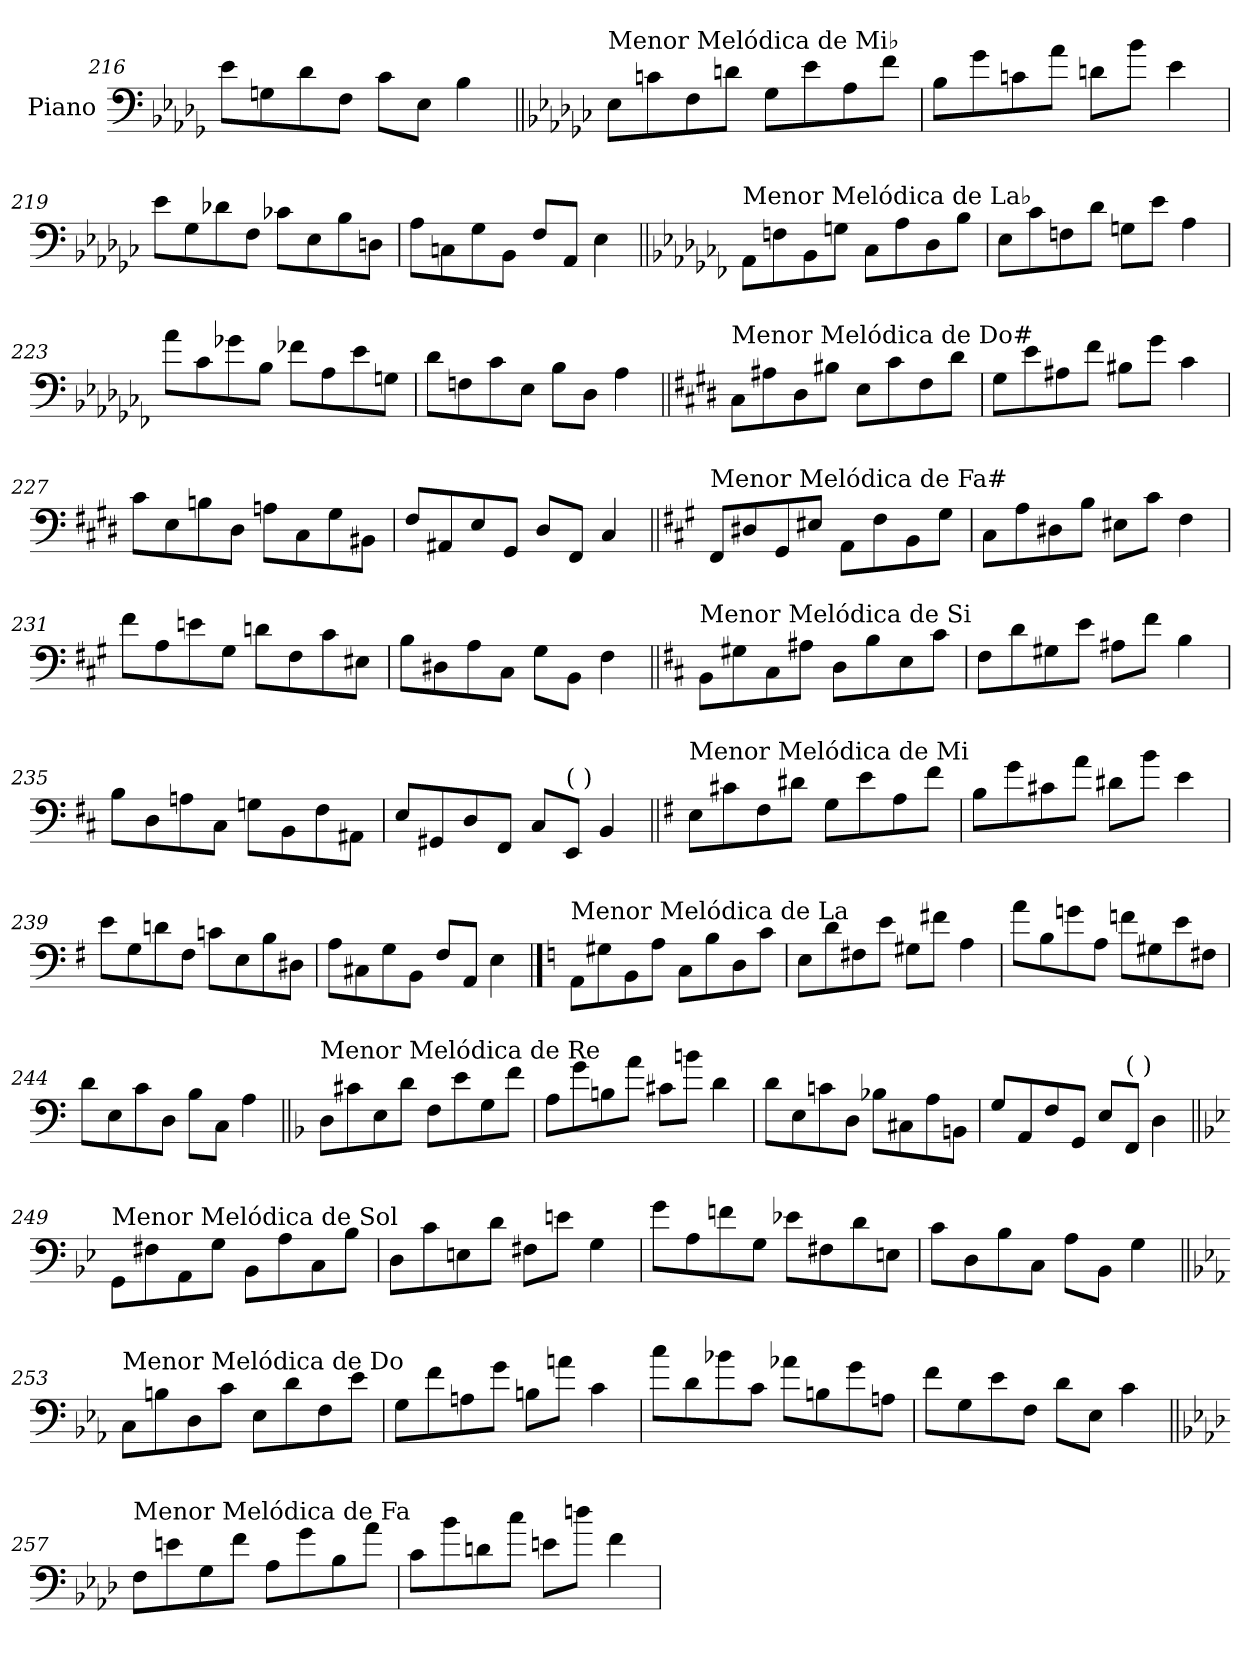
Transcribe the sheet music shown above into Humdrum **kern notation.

**kern
*part1
*staff1
*I"Piano
*I'Pno.
*clefF4
*k[b-e-a-d-g-]
=216
8e-\L
8Gn\
8d-\
8F\J
8c\L
8E-\J
4B-\
!!LO:PB:g=z
=217||
*k[b-e-a-d-g-c-]
!LO:TX:a:t=Menor Melódica de Mi♭
8E-\L
8cn\
8F\
8dn\J
8G-\L
8e-\
8A-\
8f\J
=218
8B-\L
8g-\
8cn\
8a-\J
8dn\L
8b-\J
4e-\
=219
8e-\L
8G-\
8d-X\
8F\J
8c-X\L
8E-\
8B-\
8Dn\J
=220
8A-\L
8Cn\
8G-\
8BB-\J
8F/L
8AA-/J
4E-\
!!LO:LB:g=z
=221||
*k[b-e-a-d-g-c-f-]
!LO:TX:a:t=Menor Melódica de La♭
8AA-\L
8Fn\
8BB-\
8Gn\J
8C-\L
8A-\
8D-\
8B-\J
=222
8E-\L
8c-\
8Fn\
8d-\J
8Gn\L
8e-\J
4A-\
=223
8a-\L
8c-\
8g-X\
8B-\J
8f-X\L
8A-\
8e-\
8Gn\J
=224
8d-\L
8Fn\
8c-\
8E-\J
8B-\L
8D-\J
4A-\
!!LO:LB:g=z
=225||
*k[f#c#g#d#]
!LO:TX:a:t=Menor Melódica de Do#
8C#\L
8A#X\
8D#\
8B#X\J
8E\L
8c#\
8F#\
8d#\J
=226
8G#\L
8e\
8A#X\
8f#\J
8B#X\L
8g#\J
4c#\
=227
8c#\L
8E\
8Bn\
8D#\J
8An\L
8C#\
8G#\
8BB#X\J
=228
8F#/L
8AA#X/
8E/
8GG#/J
8D#/L
8FF#/J
4C#/
!!LO:LB:g=z
=229||
*k[f#c#g#]
!LO:TX:a:t=Menor Melódica de Fa#
8FF#/L
8D#X/
8GG#/
8E#X/J
8AA\L
8F#\
8BB\
8G#\J
=230
8C#\L
8A\
8D#X\
8B\J
8E#X\L
8c#\J
4F#\
=231
8f#\L
8A\
8en\
8G#\J
8dn\L
8F#\
8c#\
8E#X\J
=232
8B\L
8D#X\
8A\
8C#\J
8G#\L
8BB\J
4F#\
!!LO:LB:g=z
=233||
*k[f#c#]
!LO:TX:a:t=Menor Melódica de Si
8BB\L
8G#X\
8C#\
8A#X\J
8D\L
8B\
8E\
8c#\J
=234
8F#\L
8d\
8G#X\
8e\J
8A#X\L
8f#\J
4B\
=235
8B\L
8D\
8An\
8C#\J
8Gn\L
8BB\
8F#\
8AA#X\J
=236
8E/L
8GG#X/
8D/
8FF#/J
8C#/L
!LO:TX:a:t=(    )
8EE/J
4BB/
!!LO:LB:g=z
=237||
*k[f#]
!LO:TX:a:t=Menor Melódica de Mi
8E\L
8c#X\
8F#\
8d#X\J
8G\L
8e\
8A\
8f#\J
=238
8B\L
8g\
8c#X\
8a\J
8d#X\L
8b\J
4e\
=239
8e\L
8G\
8dn\
8F#\J
8cn\L
8E\
8B\
8D#X\J
=240
8A\L
8C#X\
8G\
8BB\J
8F#/L
8AA/J
4E\
!!LO:PB:g=z
==241
*k[]
!LO:TX:a:t=Menor Melódica de La
8AA\L
8G#X\
8BB\
8A\J
8C\L
8B\
8D\
8c\J
=242
8E\L
8d\
8F#X\
8e\J
8G#X\L
8f#X\J
4A\
=243
8a\L
8B\
8gn\
8A\J
8fn\L
8G#X\
8e\
8F#X\J
=244
8d\L
8E\
8c\
8D\J
8B\L
8C\J
4A\
!!LO:LB:g=z
=245||
*k[b-]
!LO:TX:a:t=Menor Melódica de Re
8D\L
8c#X\
8E\
8d\J
8F\L
8e\
8G\
8f\J
=246
8A\L
8g\
8Bn\
8a\J
8c#X\L
8bn\J
4d\
=247
8d\L
8E\
8cn\
8D\J
8B-X\L
8C#X\
8A\
8BBn\J
=248
8G/L
8AA/
8F/
8GG/J
8E/L
!LO:TX:a:t=(    )
8FF/J
4D\
!!LO:LB:g=z
=249||
*k[b-e-]
!LO:TX:a:t=Menor Melódica de Sol
8GG\L
8F#X\
8AA\
8G\J
8BB-\L
8A\
8C\
8B-\J
=250
8D\L
8c\
8En\
8d\J
8F#X\L
8en\J
4G\
=251
8g\L
8A\
8fn\
8G\J
8e-X\L
8F#X\
8d\
8En\J
=252
8c\L
8D\
8B-\
8C\J
8A\L
8BB-\J
4G\
!!LO:LB:g=z
=253||
*k[b-e-a-]
!LO:TX:a:t=Menor Melódica de Do
8C\L
8Bn\
8D\
8c\J
8E-\L
8d\
8F\
8e-\J
=254
8G\L
8f\
8An\
8g\J
8Bn\L
8an\J
4c\
=255
8cc\L
8d\
8b-X\
8c\J
8a-X\L
8Bn\
8g\
8An\J
=256
8f\L
8G\
8e-\
8F\J
8d\L
8E-\J
4c\
!!LO:LB:g=z
=257||
*k[b-e-a-d-]
!LO:TX:a:t=Menor Melódica de Fa
8F\L
8en\
8G\
8f\J
8A-\L
8g\
8B-\
8a-\J
=258
8c\L
8b-\
8dn\
8cc\J
8en\L
8ddn\J
4f\
=
*-
